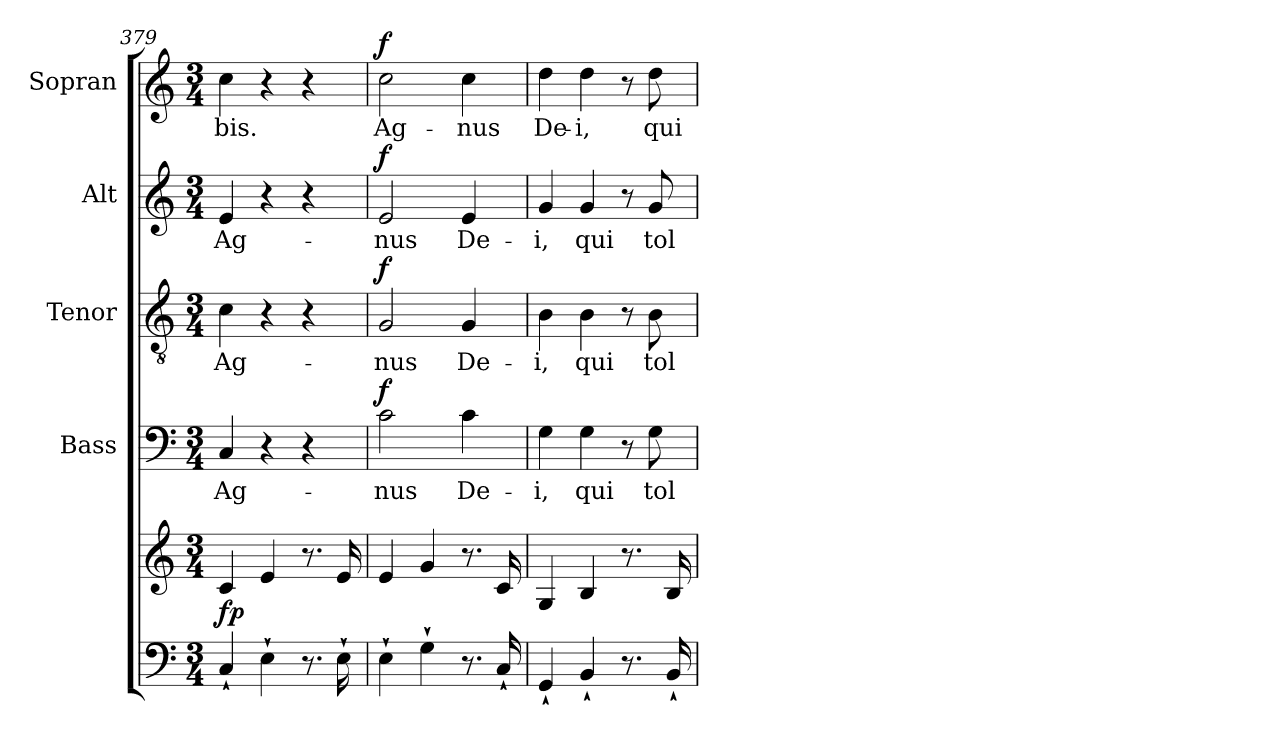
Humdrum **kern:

**kern	**kern	**dynam	**kern	**text	**dynam	**kern	**text	**dynam	**kern	**text	**dynam	**kern	**text	**dynam
*part5	*part5	*part5	*part4	*part4	*part4	*part3	*part3	*part3	*part2	*part2	*part2	*part1	*part1	*part1
*staff6	*staff5	*staff5/6	*staff4	*staff4	*staff4	*staff3	*staff3	*staff3	*staff2	*staff2	*staff2	*staff1	*staff1	*staff1
*	*	*	*I"Bass	*	*	*I"Tenor	*	*	*I"Alt	*	*	*I"Sopran	*	*
*	*	*	*I'B.	*	*	*I'T.	*	*	*I'A.	*	*	*I'S.	*	*
*clefF4	*clefG2	*	*clefF4	*	*	*clefGv2	*	*	*clefG2	*	*	*clefG2	*	*
*k[]	*k[]	*	*k[]	*	*	*k[]	*	*	*k[]	*	*	*k[]	*	*
*C:	*C:	*	*C:	*	*	*C:	*	*	*C:	*	*	*C:	*	*
*M3/4	*M3/4	*	*M3/4	*	*	*M3/4	*	*	*M3/4	*	*	*M3/4	*	*
=379	=379	=379	=379	=379	=379	=379	=379	=379	=379	=379	=379	=379	=379	=379
!	!	!LO:DY:a=2	!	!LO:LY:b	!	!	!LO:LY:b	!	!	!LO:LY:b	!	!	!LO:LY:b	!
4C`</	4c/	fp	4C/	Ag-	.	4c\	Ag-	.	4e/	Ag-	.	4cc\	-bis.	.
4E`>\	4e/	.	4r	.	.	4r	.	.	4r	.	.	4r	.	.
8.r	8.r	.	4r	.	.	4r	.	.	4r	.	.	4r	.	.
16E`>\	16e/	.	.	.	.	.	.	.	.	.	.	.	.	.
=380	=380	=380	=380	=380	=380	=380	=380	=380	=380	=380	=380	=380	=380	=380
!	!	!	!	!LO:LY:b	!LO:DY:a	!	!LO:LY:b	!LO:DY:a	!	!LO:LY:b	!LO:DY:a	!	!LO:LY:b	!LO:DY:a
4E`>\	4e/	.	2c\	-nus	f	2G/	-nus	f	2e/	-nus	f	2cc\	Ag-	f
4G`>\	4g/	.	.	.	.	.	.	.	.	.	.	.	.	.
!	!	!	!	!LO:LY:b	!	!	!LO:LY:b	!	!	!LO:LY:b	!	!	!LO:LY:b	!
8.r	8.r	.	4c\	De-	.	4G/	De-	.	4e/	De-	.	4cc\	-nus	.
16C`</	16c/	.	.	.	.	.	.	.	.	.	.	.	.	.
=381	=381	=381	=381	=381	=381	=381	=381	=381	=381	=381	=381	=381	=381	=381
!	!	!	!	!LO:LY:b	!	!	!LO:LY:b	!	!	!LO:LY:b	!	!	!LO:LY:b	!
4GG`</	4G/	.	4G\	-i,	.	4B\	-i,	.	4g/	-i,	.	4dd\	De-	.
!	!	!	!	!LO:LY:b	!	!	!LO:LY:b	!	!	!LO:LY:b	!	!	!LO:LY:b	!
4BB`</	4B/	.	4G\	qui	.	4B\	qui	.	4g/	qui	.	4dd\	-i,	.
8.r	8.r	.	8r	.	.	8r	.	.	8r	.	.	8r	.	.
!	!	!	!	!LO:LY:b	!	!	!LO:LY:b	!	!	!LO:LY:b	!	!	!LO:LY:b	!
.	.	.	8G\	tol-	.	8B\	tol-	.	8g/	tol-	.	8dd\	qui	.
16BB`</	16B/	.	.	.	.	.	.	.	.	.	.	.	.	.
=	=	=	=	=	=	=	=	=	=	=	=	=	=	=
*-	*-	*-	*-	*-	*-	*-	*-	*-	*-	*-	*-	*-	*-	*-
